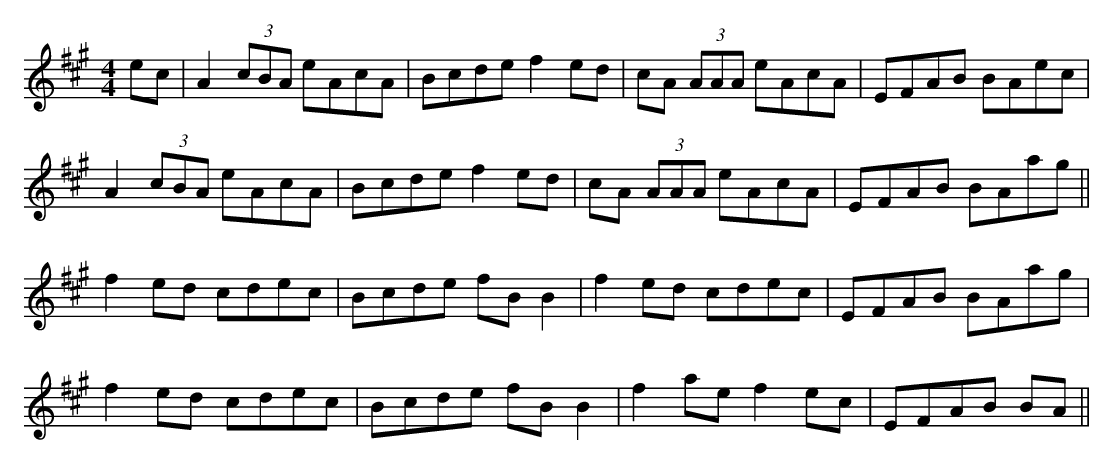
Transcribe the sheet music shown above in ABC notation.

X:1
M:4/4
K:A
ec|A2 (3cBA eAcA|Bcde f2 ed|cA (3AAA eAcA|EFAB BAec|
A2 (3cBA eAcA|Bcde f2 ed|cA (3AAA eAcA|EFAB BAag||
f2 ed cdec|Bcde fB B2|f2 ed cdec|EFAB BAag|
f2 ed cdec|Bcde fB B2|f2 ae f2 ec|EFAB BA||
